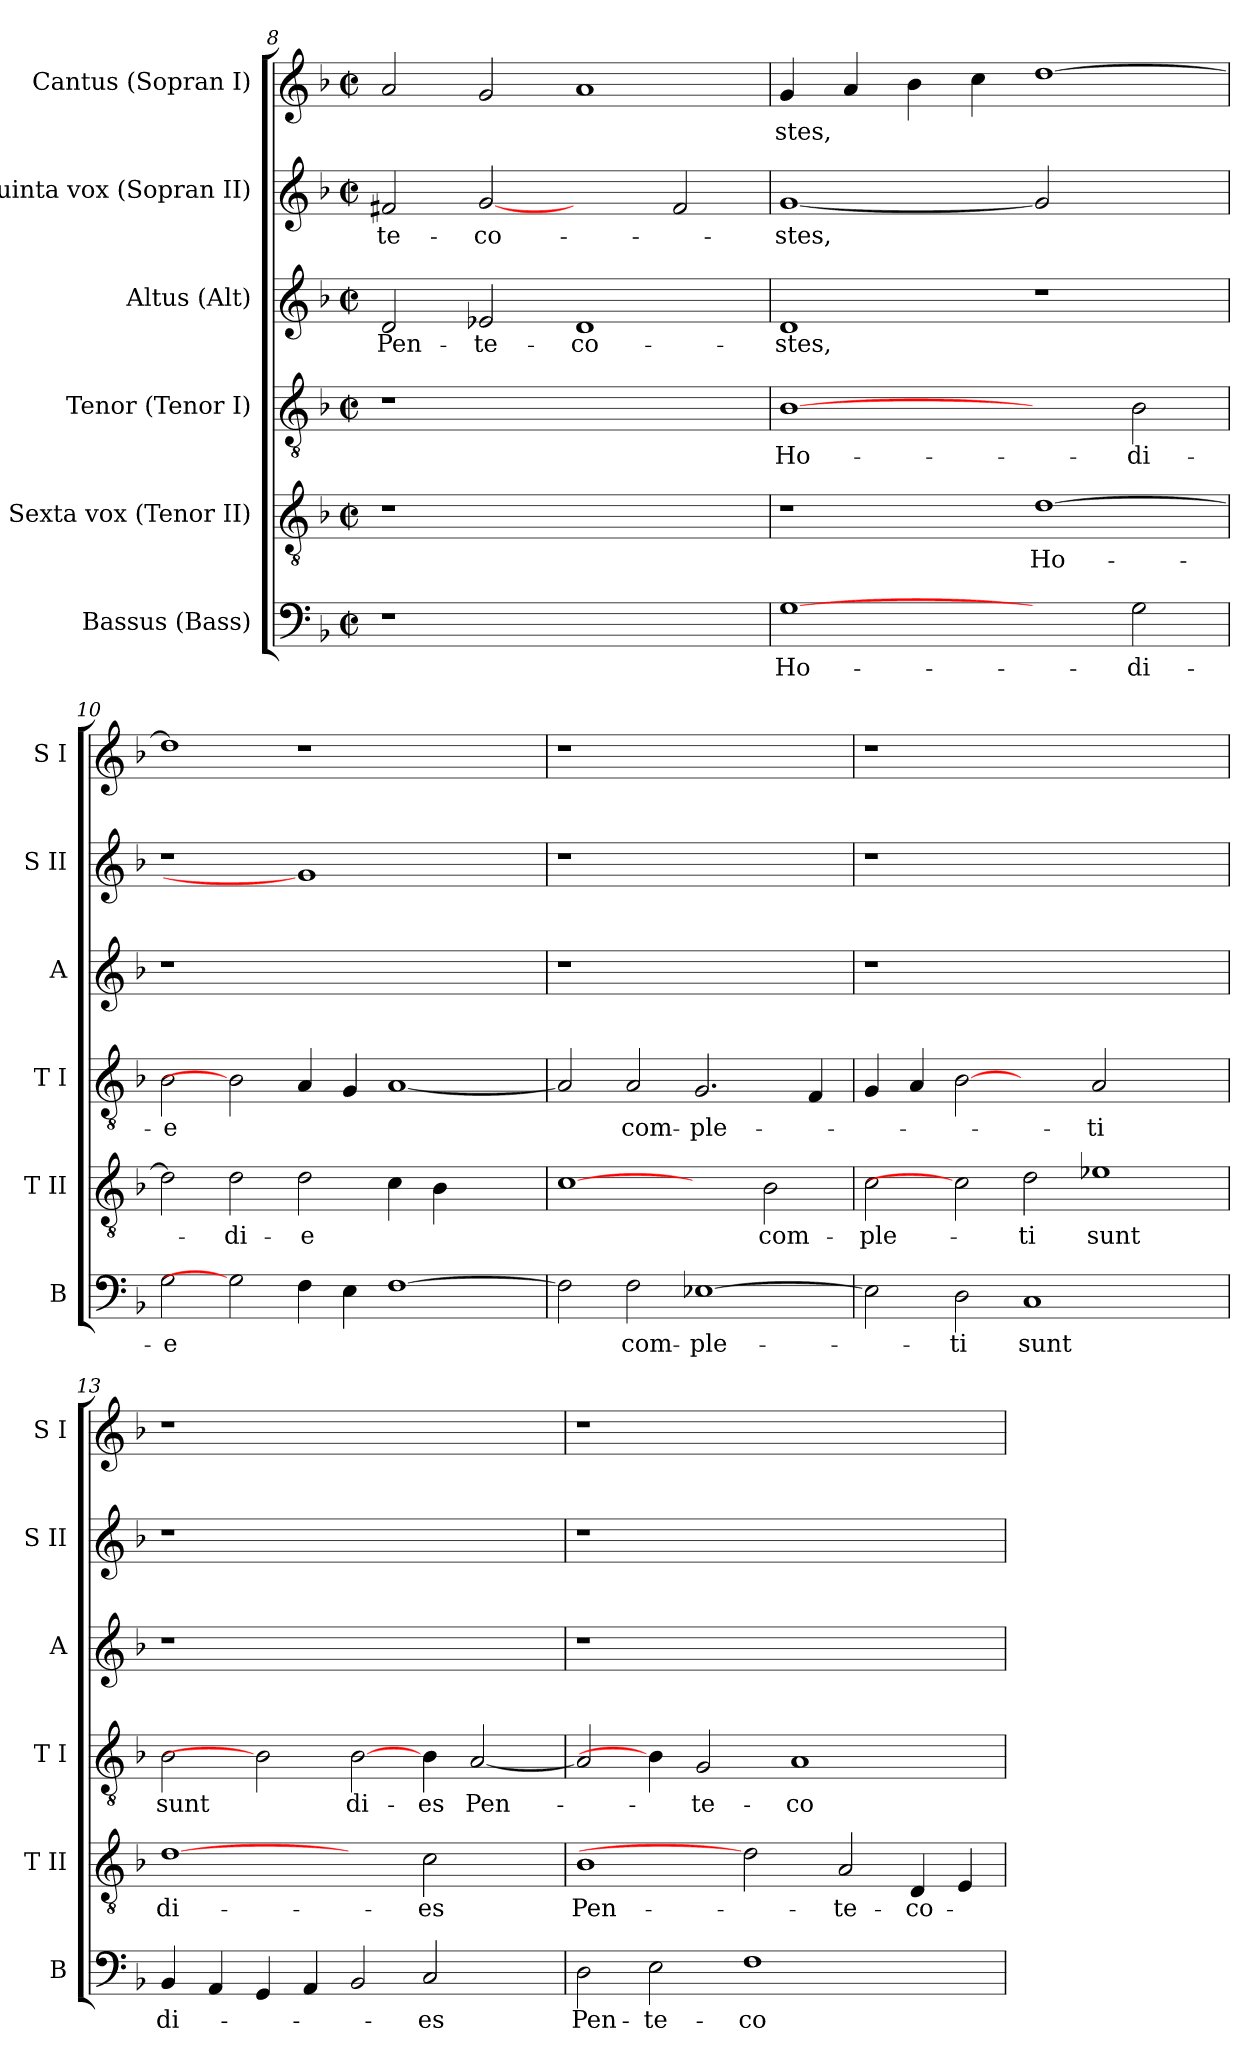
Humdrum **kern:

**kern	**text	**kern	**text	**kern	**text	**kern	**text	**kern	**text	**kern	**text
*part6	*part6	*part5	*part5	*part4	*part4	*part3	*part3	*part2	*part2	*part1	*part1
*staff6	*staff6	*staff5	*staff5	*staff4	*staff4	*staff3	*staff3	*staff2	*staff2	*staff1	*staff1
*I"Bassus (Bass)	*	*I"Sexta vox (Tenor II)	*	*I"Tenor (Tenor I)	*	*I"Altus (Alt)	*	*I"Quinta vox (Sopran II)	*	*I"Cantus (Sopran I)	*
*I'B	*	*I'T II	*	*I'T I	*	*I'A	*	*I'S II	*	*I'S I	*
*clefF4	*	*clefGv2	*	*clefGv2	*	*clefG2	*	*clefG2	*	*clefG2	*
*k[b-]	*	*k[b-]	*	*k[b-]	*	*k[b-]	*	*k[b-]	*	*k[b-]	*
*F:	*	*F:	*	*F:	*	*F:	*	*F:	*	*F:	*
*M2/2	*	*M2/2	*	*M2/2	*	*M2/2	*	*M2/2	*	*M2/2	*
*met(c|)	*	*met(c|)	*	*met(c|)	*	*met(c|)	*	*met(c|)	*	*met(c|)	*
=8	=8	=8	=8	=8	=8	=8	=8	=8	=8	=8	=8
!	!	!	!	!	!	!	!LO:LY:b	!	!LO:LY:b	!	!
1r	.	1r	.	1r	.	2d/	Pen-	2f#X/	-te-	2a/	.
!	!	!	!	!	!	!	!LO:LY:b	!	!LO:LY:b	!	!
.	.	.	.	.	.	2e-X/	-te-	[2g	-co-	2g/	.
!	!	!	!	!	!	!	!LO:LY:b	!	!	!	!
1ryy	.	1ryy	.	1ryy	.	1d	-co-	2ryy	.	1a	.
.	.	.	.	.	.	.	.	2f#/	.	.	.
=9	=9	=9	=9	=9	=9	=9	=9	=9	=9	=9	=9
!	!LO:LY:b	!	!	!	!LO:LY:b	!	!LO:LY:b	!	!LO:LY:b	!	!LO:LY:b
[1G	Ho-	1r	.	[1B-	Ho-	1d	-stes,	[1g	-stes,	4g/	-stes,
.	.	.	.	.	.	.	.	.	.	4a/	.
.	.	.	.	.	.	.	.	.	.	4b-\	.
.	.	.	.	.	.	.	.	.	.	4cc\	.
!	!	!	!LO:LY:b	!	!	!	!	!	!	!	!
2ryy	.	[1d	Ho-	2ryy	.	1r	.	2g]	.	[1dd	.
!	!LO:LY:b	!	!	!	!LO:LY:b	!	!	!	!	!	!
2G\	-di-	.	.	2B-\	-di-	.	.	2ryy	.	.	.
=10	=10	=10	=10	=10	=10	=10	=10	=10	=10	=10	=10
!	!LO:LY:b	!	!	!	!LO:LY:b	!	!	!	!	!	!
2G\	-e	2d\]	.	2B-\	-e	1r	.	1r	.	1dd]	.
!	!	!	!LO:LY:b	!	!	!	!	!	!	!	!
2G]	.	2d\	-di-	2B-]	.	.	.	.	.	.	.
!	!	!	!LO:LY:b	!	!	!	!	!	!	!	!
4F\	.	2d\	-e	4A/	.	1.ryy	.	1g]	.	1r	.
4E\	.	.	.	4G/	.	.	.	.	.	.	.
[1F	.	4c\	.	[1A	.	.	.	.	.	.	.
.	.	4B-\	.	.	.	.	.	.	.	.	.
.	.	2ryy	.	.	.	.	.	2ryy	.	2ryy	.
!!LO:PB:g=z
=11	=11	=11	=11	=11	=11	=11	=11	=11	=11	=11	=11
2F\]	.	[1c	.	2A/]	.	1r	.	1r	.	1r	.
!	!LO:LY:b	!	!	!	!LO:LY:b	!	!	!	!	!	!
2F\	com-	.	.	2A/	com-	.	.	.	.	.	.
!	!LO:LY:b	!	!	!	!LO:LY:b	!	!	!	!	!	!
[1E-X	-ple-	2ryy	.	2.G/	-ple-	1ryy	.	1ryy	.	1ryy	.
!	!	!	!LO:LY:b	!	!	!	!	!	!	!	!
.	.	2B-\	com-	.	.	.	.	.	.	.	.
.	.	.	.	4F/	.	.	.	.	.	.	.
!!LO:PB:g=z
=12	=12	=12	=12	=12	=12	=12	=12	=12	=12	=12	=12
!	!	!	!LO:LY:b	!	!	!	!	!	!	!	!
2E-\]	.	2c\	-ple-	4G/	.	1r	.	1r	.	1r	.
.	.	.	.	4A/	.	.	.	.	.	.	.
!	!LO:LY:b	!	!	!	!	!	!	!	!	!	!
2D\	-ti	2c]	.	[2B-	.	.	.	.	.	.	.
!	!LO:LY:b	!	!LO:LY:b	!	!	!	!	!	!	!	!
1C	sunt	2d\	-ti	2ryy	.	1.ryy	.	1.ryy	.	1.ryy	.
!	!	!	!LO:LY:b	!	!LO:LY:b	!	!	!	!	!	!
.	.	1e-X	sunt	2A/	-ti	.	.	.	.	.	.
2ryy	.	.	.	2ryy	.	.	.	.	.	.	.
=13	=13	=13	=13	=13	=13	=13	=13	=13	=13	=13	=13
!	!LO:LY:b	!	!LO:LY:b	!	!LO:LY:b	!	!	!	!	!	!
4BB-/	di-	[1d	di-	2B-\	sunt	1r	.	1r	.	1r	.
4AA/	.	.	.	.	.	.	.	.	.	.	.
4GG/	.	.	.	2B-]	.	.	.	.	.	.	.
4AA/	.	.	.	.	.	.	.	.	.	.	.
!	!	!	!	!	!LO:LY:b	!	!	!	!	!	!
2BB-/	.	2ryy	.	[2B-\	di-	1ryy	.	1ryy	.	1ryy	.
!	!LO:LY:b	!	!LO:LY:b	!	!LO:LY:b	!	!	!	!	!	!
2C/	-es	2c\	-es	4B-\	-es	.	.	.	.	.	.
!	!	!	!	!	!LO:LY:b	!	!	!	!	!	!
.	.	.	.	[2A/	Pen-	.	.	.	.	.	.
4ryy	.	4ryy	.	.	.	4ryy	.	4ryy	.	4ryy	.
=14	=14	=14	=14	=14	=14	=14	=14	=14	=14	=14	=14
!	!LO:LY:b	!	!LO:LY:b	!	!	!	!	!	!	!	!
2D\	Pen-	1B-	Pen-	2A/]	.	1r	.	1r	.	1r	.
!	!LO:LY:b	!	!	!	!	!	!	!	!	!	!
2E\	-te-	.	.	4B-\]	.	.	.	.	.	.	.
!	!	!	!	!	!LO:LY:b	!	!	!	!	!	!
.	.	.	.	2G/	-te-	.	.	.	.	.	.
!	!LO:LY:b	!	!	!	!	!	!	!	!	!	!
1F	-co-	2d]	.	.	.	1.ryy	.	1.ryy	.	1.ryy	.
!	!	!	!	!	!LO:LY:b	!	!	!	!	!	!
.	.	.	.	1A	-co-	.	.	.	.	.	.
!	!	!	!LO:LY:b	!	!	!	!	!	!	!	!
.	.	2A/	-te-	.	.	.	.	.	.	.	.
!	!	!	!LO:LY:b	!	!	!	!	!	!	!	!
2ryy	.	4D/	-co-	.	.	.	.	.	.	.	.
.	.	4E/	.	4ryy	.	.	.	.	.	.	.
=	=	=	=	=	=	=	=	=	=	=	=
*-	*-	*-	*-	*-	*-	*-	*-	*-	*-	*-	*-
